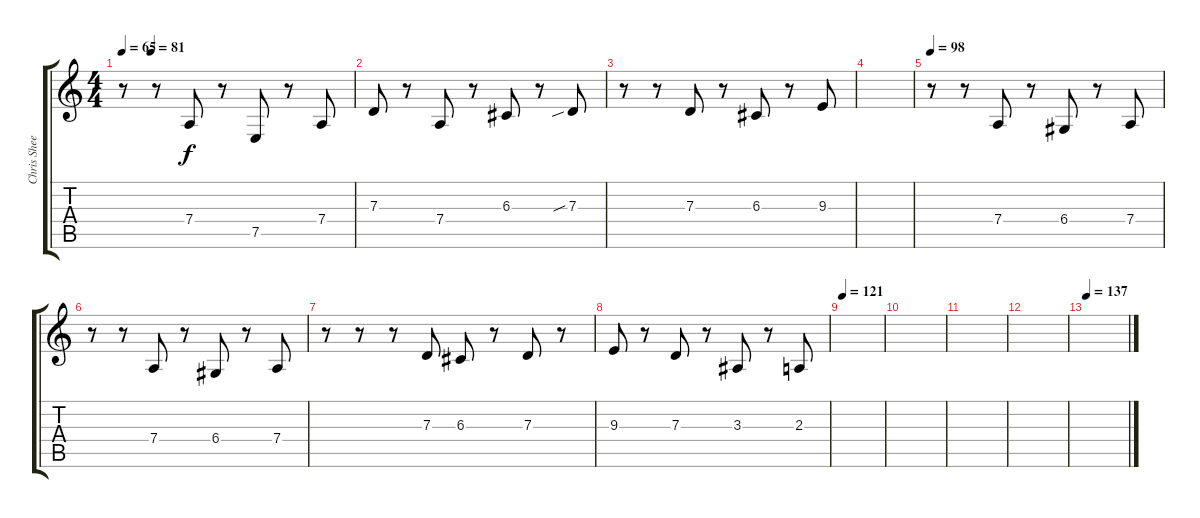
\track ("Chris Sheets" "Chris Shee") {instrument altosax}
\staff {score tabs}
\tuning (E4 B3 G3 D3 A2 E2) {hide}
\ts (4 4)
\tempo 65
\tempo (81 0.125)
\clef g2
\ks c
r.8{dy ff} r.8 7.4.8{dy f} r.8 7.5.8 r.8 7.4.8 |
7.3.8 r.8 7.4.8 r.8 6.3.8 r.8 7.3{sib}.8 |
r.8 r.8 7.3.8 r.8 6.3.8 r.8 9.3.8 |
|
\tempo 98
r.8 r.8 7.4.8 r.8 6.4.8 r.8 7.4.8 |
r.8 r.8 7.4.8 r.8 6.4.8 r.8 7.4.8 |
r.8 r.8 r.8 7.3.8 6.3.8 r.8 7.3.8 r.8 |
9.3.8 r.8 7.3.8 r.8 3.3.8 r.8 2.3.8 |
\tempo 121
|
|
|
|
\tempo 137
